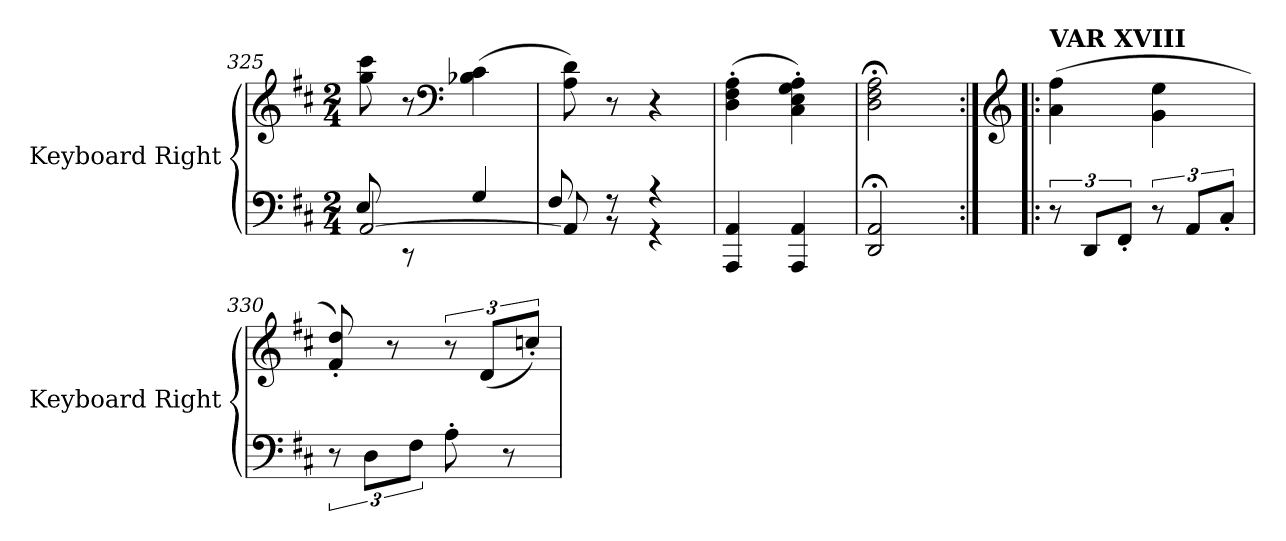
**kern	**kern
*part1	*part1
*staff2	*staff1
*I"Keyboard Right	*
*I'Keyboard Right	*
*clefF4	*clefG2
*k[f#c#]	*k[f#c#]
*D:	*D:
*M2/4	*M2/4
=325	=325
*^	*
[2AA/	8E/	8gg\ 8ccc#\
.	8r	8r
*	*	*clefF4
.	4G/	(>4B-X\ 4c#\
=326	=326	=326
8AA/]	8F#/	8A\ 8d\)
8r	8r	8r
4r	4r	4r
*v	*v	*
=327	=327
4AAA/ 4AA/	(>4D\' 4F#\' 4A\'
4AAA/ 4AA/	4C#\' 4E\' 4G\' 4A\')
=328	=328
2DD/;< 2AA/;<	2D\;< 2F#\;< 2A\;<
=329:|!|:	=329:|!|:
*	*clefG2
!	!LO:TX:a:B:t=VAR XVIII
12r	(>4a\ 4ff#\
12DD/L	.
12FF#'/J	.
12r	4g\ 4ee\
12AA/L	.
12C#'/J	.
!!LO:LB:g=z
=330	=330
12r	8f#/' 8dd/')
12D\L	.
.	8r
12F#\J	.
8A'\	12r
.	(<12d/L
8r	.
.	12ccn'/J)
=	=
*-	*-
